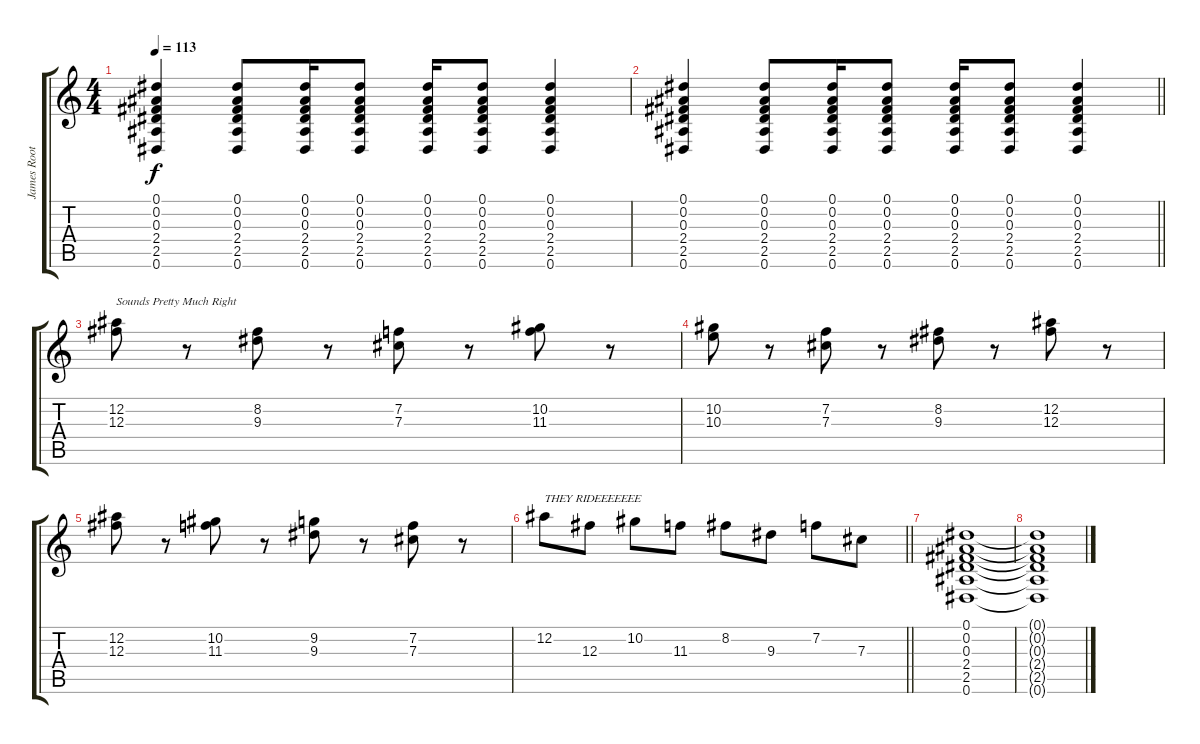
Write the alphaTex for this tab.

\track ("James Root" "James Root") {instrument acousticguitarsteel}
\staff {score tabs}
\tuning (Eb4 Bb3 Gb3 Db3 Ab2 Eb2) {hide}
\ts (4 4)
\tempo 113
\clef g2
\ks c
(0.1 0.2 0.3 2.4 2.5 0.6).4{dy f} (0.1 0.2 0.3 2.4 2.5 0.6).8 (0.1 0.2 0.3 2.4 2.5 0.6).16 (0.1 0.2 0.3 2.4 2.5 0.6).8 (0.1 0.2 0.3 2.4 2.5 0.6).16 (0.1 0.2 0.3 2.4 2.5 0.6).8 (0.1 0.2 0.3 2.4 2.5 0.6).4 |
\barLineRight lightlight
(0.1 0.2 0.3 2.4 2.5 0.6).4 (0.1 0.2 0.3 2.4 2.5 0.6).8 (0.1 0.2 0.3 2.4 2.5 0.6).16 (0.1 0.2 0.3 2.4 2.5 0.6).8 (0.1 0.2 0.3 2.4 2.5 0.6).16 (0.1 0.2 0.3 2.4 2.5 0.6).8 (0.1 0.2 0.3 2.4 2.5 0.6).4 |
(12.2 12.3).8{txt "Sounds Pretty Much Right" instrument overdrivenguitar} r.8 (8.2 9.3).8 r.8 (7.2 7.3).8 r.8 (10.2 11.3).8 r.8 |
(10.2 10.3).8 r.8 (7.2 7.3).8 r.8 (8.2 9.3).8 r.8 (12.2 12.3).8 r.8 |
(12.2 12.3).8 r.8 (10.2 11.3).8 r.8 (9.2 9.3).8 r.8 (7.2 7.3).8 r.8 |
\barLineRight lightlight
12.2.8{txt "THEY RIDEEEEEEE"} 12.3.8 10.2.8 11.3.8 8.2.8 9.3.8 7.2.8 7.3.8 |
(0.1 0.2 0.3 2.4 2.5 0.6).1 |
(0.1{t} 0.2{t} 0.3{t} 2.4{t} 2.5{t} 0.6{t}).1{volume 0}
